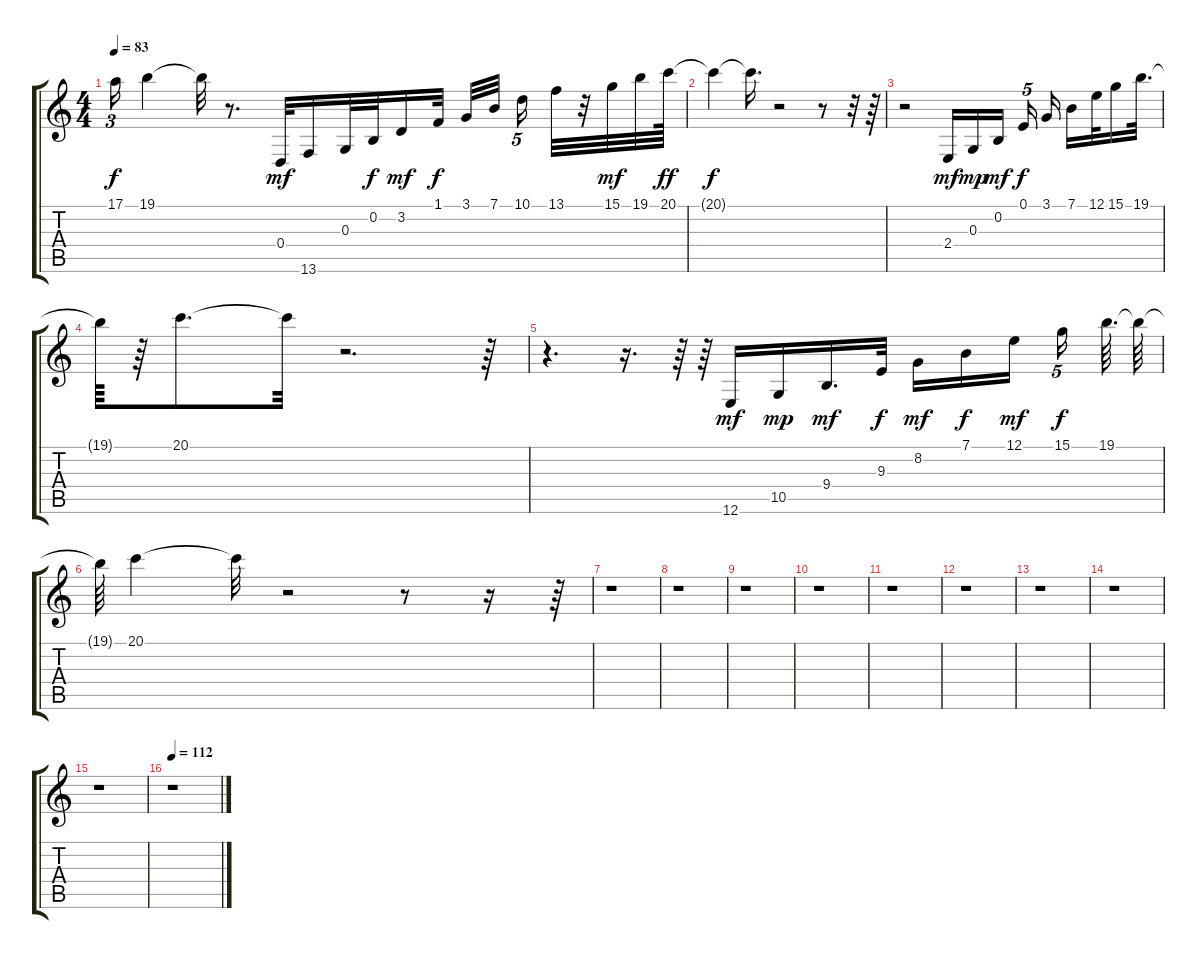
\track "" {instrument stringensemble1}
\staff {score tabs}
\tuning (E4 B3 G3 D3 A2 E2) {hide}
\ts (4 4)
\tempo 83
\clef g2
\ks c
17.1{t}.16{tu (3 2) dy f} 19.1.4 19.1{t}.32 r.8{d} 0.4.32{dy mf} 13.6.16 0.3.32 0.2.32{dy f} 3.2.16{dy mf} 1.1.32{dy f} 3.1.32 7.1.32{beam splitsecondary} 10.1.16{tu (5 4)} 13.1.32 r.32 15.1.32{dy mf} 19.1.32 20.1.64{dy ff} |
20.1{t}.4{dy f} 20.1{t}.16{d} r.2 r.8 r.32 r.64 |
r.2 2.4.16{dy mf} 0.3.16{dy mp} 0.2.16{dy mf beam splitsecondary} 0.1.16{tu (5 4) dy f} 3.1.16 7.1.16 12.1.32 15.1.16 19.1.32{d} |
19.1{t}.64 r.64 20.1.8{d} 20.1{t}.32 r.2{d} r.64 |
r.4{d} r.16{d} r.64 r.64 12.6.16{dy mf} 10.5.16{dy mp} 9.4.16{d dy mf} 9.3.32{dy f} 8.2.16{dy mf} 7.1.16{dy f} 12.1.16{dy mf beam splitsecondary} 15.1.16{tu (5 4) dy f} 19.1.64{d} 19.1{t}.64 |
19.1{t}.64 20.1.4 20.1{t}.32 r.2 r.8 r.16 r.64 |
r.1 |
r.1 |
r.1 |
r.1 |
r.1 |
r.1 |
r.1 |
r.1 |
r.1 |
\tempo 112
r.1
